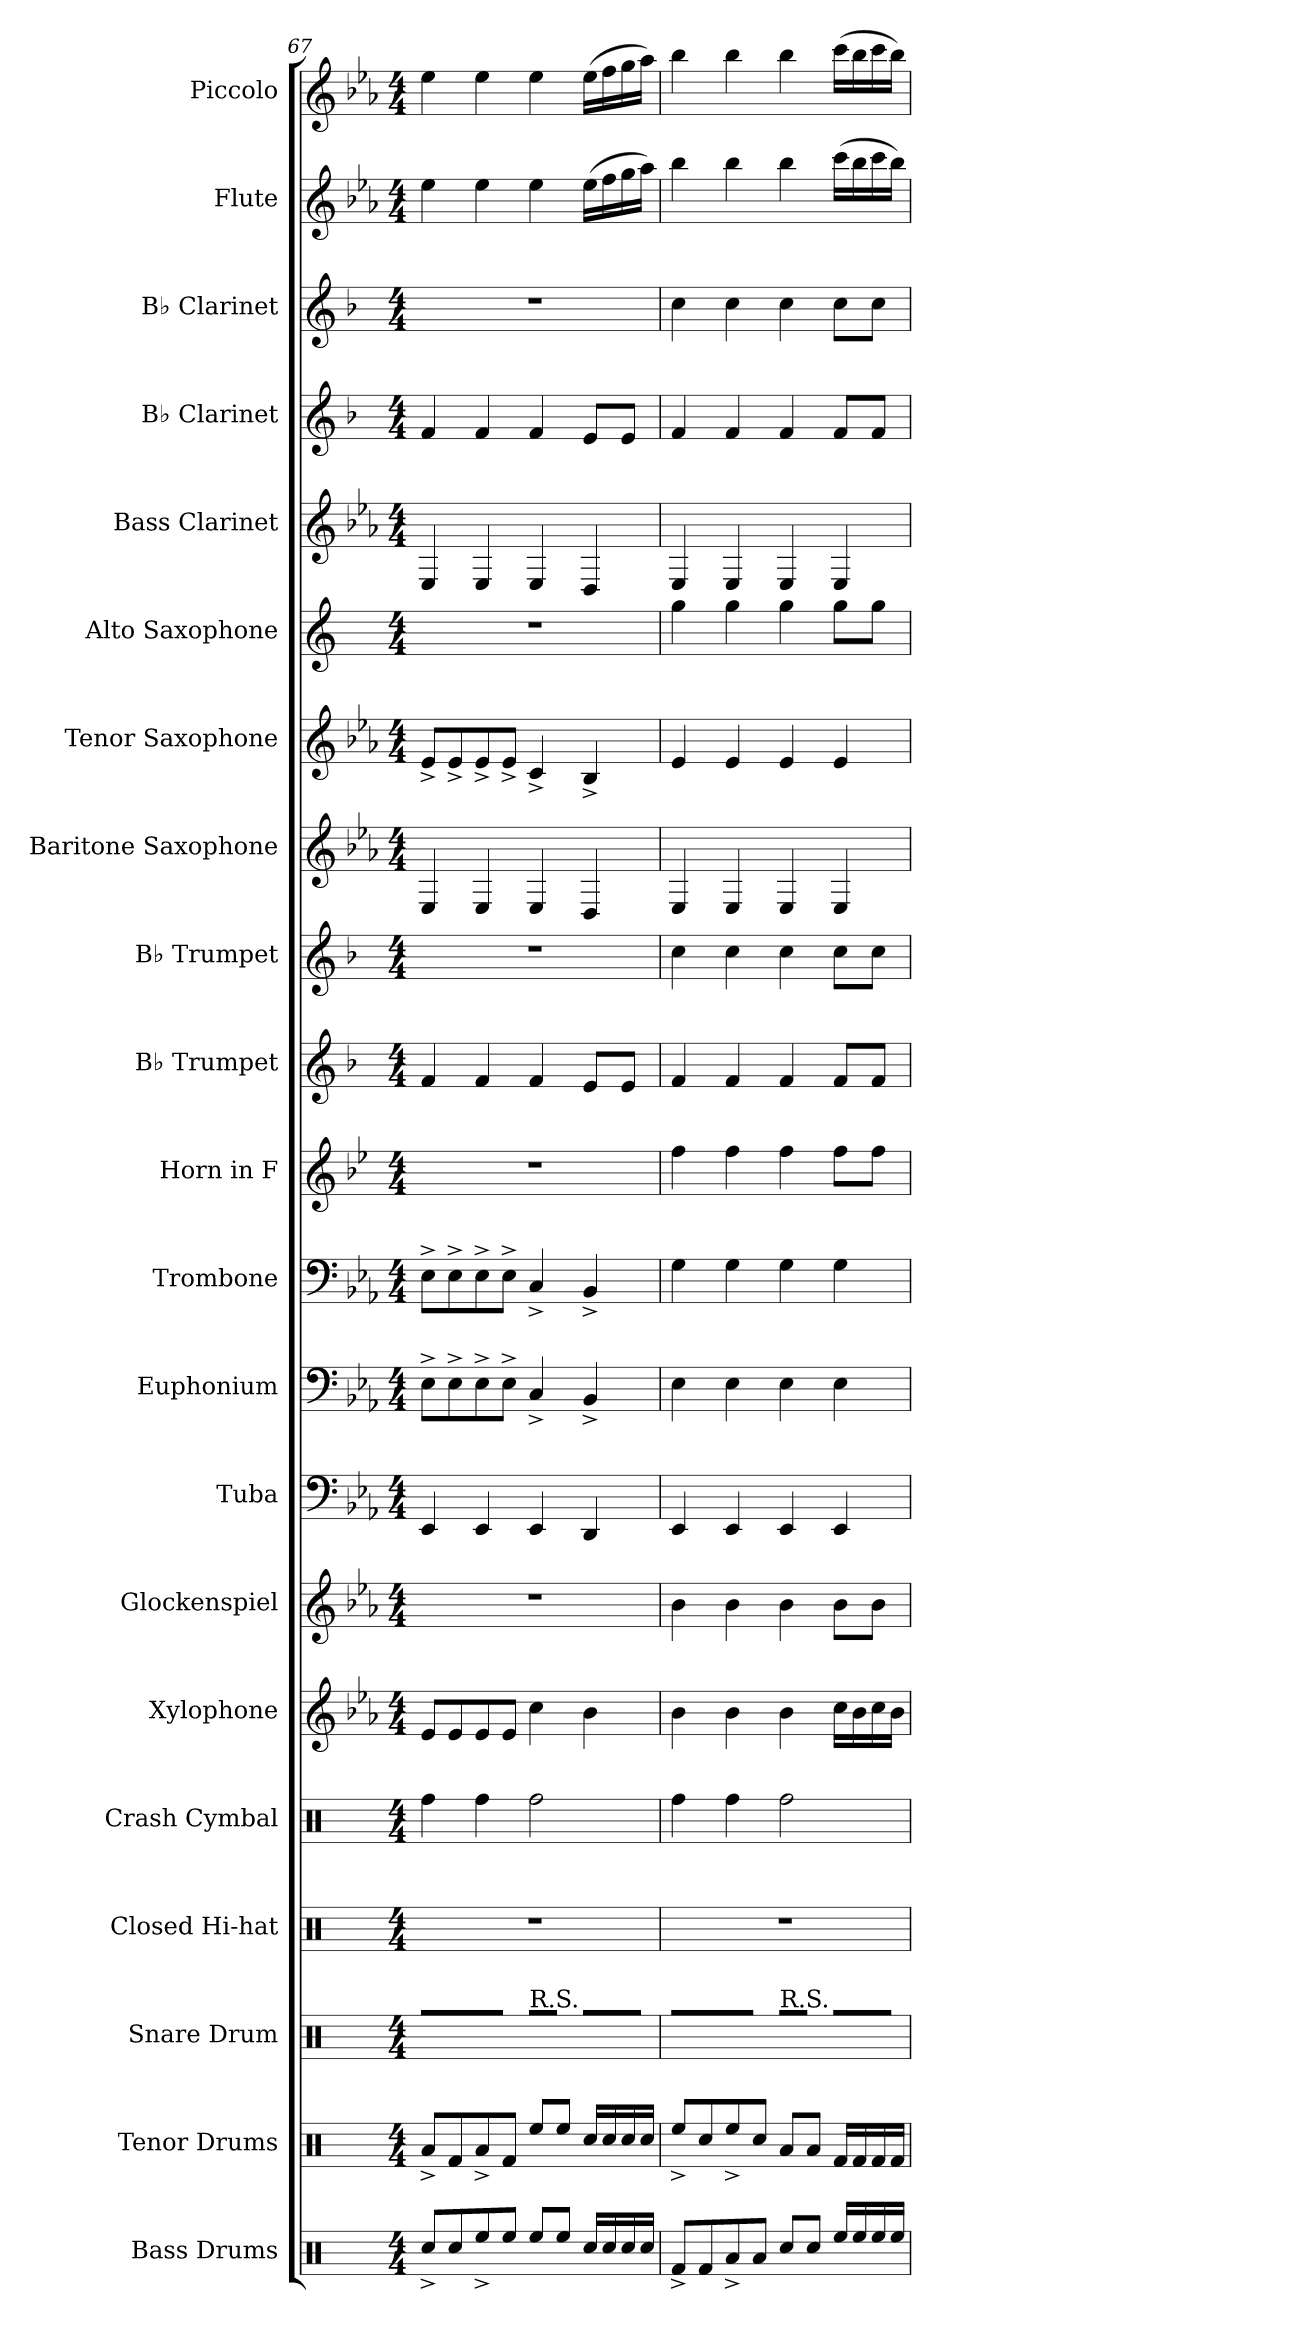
**kern	**kern	**kern	**kern	**kern	**kern	**kern	**kern	**kern	**kern	**kern	**kern	**kern	**kern	**kern	**kern	**kern	**kern	**kern	**kern	**kern
*part21	*part20	*part19	*part18	*part17	*part16	*part15	*part14	*part13	*part12	*part11	*part10	*part9	*part8	*part7	*part6	*part5	*part4	*part3	*part2	*part1
*staff21	*staff20	*staff19	*staff18	*staff17	*staff16	*staff15	*staff14	*staff13	*staff12	*staff11	*staff10	*staff9	*staff8	*staff7	*staff6	*staff5	*staff4	*staff3	*staff2	*staff1
*I"Bass Drums	*I"Tenor Drums	*I"Snare Drum	*I"Closed Hi-hat	*I"Crash Cymbal	*I"Xylophone	*I"Glockenspiel	*I"Tuba	*I"Euphonium	*I"Trombone	*I"Horn in F	*I"B♭ Trumpet	*I"B♭ Trumpet	*I"Baritone Saxophone	*I"Tenor Saxophone	*I"Alto Saxophone	*I"Bass Clarinet	*I"B♭ Clarinet	*I"B♭ Clarinet	*I"Flute	*I"Piccolo
*I'B.D.	*I'T.D.	*I'S.D.	*I'Hi-hat	*I'Cr. Cym.	*I'Xyl.	*I'Glk.	*I'Tba.	*I'Euph.	*I'Tbn.	*	*I'B♭ Tpt.	*I'B♭ Tpt.	*I'Bar. Sax.	*I'T. Sax.	*I'A. Sax.	*I'B. Cl.	*I'B♭ Cl.	*I'B♭ Cl.	*I'Fl.	*I'Picc.
!!LO:PB:g=z
*clefX	*clefX	*clefX	*clefX	*clefX	*clefG2	*clefG2	*clefF4	*clefF4	*clefF4	*clefG2	*clefG2	*clefG2	*clefG2	*clefG2	*clefG2	*clefG2	*clefG2	*clefG2	*clefG2	*clefG2
*	*	*	*	*	*ITrd-7c-12	*ITrd-14c-24	*	*	*	*ITrd4c7	*ITrd1c2	*ITrd1c2	*ITrd12c21	*ITrd8c14	*ITrd5c9	*ITrd8c14	*ITrd1c2	*ITrd1c2	*	*ITrd-7c-12
*k[]	*k[]	*k[]	*k[]	*k[]	*k[b-e-a-]	*k[b-e-a-]	*k[b-e-a-]	*k[b-e-a-]	*k[b-e-a-]	*k[b-e-a-]	*k[b-e-a-]	*k[b-e-a-]	*k[b-e-a-]	*k[b-e-a-]	*k[b-e-a-]	*k[b-e-a-]	*k[b-e-a-]	*k[b-e-a-]	*k[b-e-a-]	*k[b-e-a-]
*M4/4	*M4/4	*M4/4	*M4/4	*M4/4	*M4/4	*M4/4	*M4/4	*M4/4	*M4/4	*M4/4	*M4/4	*M4/4	*M4/4	*M4/4	*M4/4	*M4/4	*M4/4	*M4/4	*M4/4	*M4/4
=67	=67	=67	=67	=67	=67	=67	=67	=67	=67	=67	=67	=67	=67	=67	=67	=67	=67	=67	=67	=67
8Rcc^/L	8Ra^/L	8R^/L	1r	4Rff\	8ee-/L	1r	4EE-/	8E-^\L	8E-^\L	1r	4e-/	1r	4EE-/	8E-^/L	1r	4EE-/	4e-/	1r	4ee-\	4eee-\
8Rcc/	8Rf/	8R/	.	.	8ee-/	.	.	8E-^\	8E-^\	.	.	.	.	8E-^/	.	.	.	.	.	.
8Ree^/	8Ra^/	8R^/	.	4Rff\	8ee-/	.	4EE-/	8E-^\	8E-^\	.	4e-/	.	4EE-/	8E-^/	.	4EE-/	4e-/	.	4ee-\	4eee-\
8Ree/J	8Rf/J	8R/J	.	.	8ee-/J	.	.	8E-^\J	8E-^\J	.	.	.	.	8E-^/J	.	.	.	.	.	.
!	!	!LO:TX:a:t=R.S.	!	!	!	!	!	!	!	!	!	!	!	!	!	!	!	!	!	!
8Ree/L	8Ree/L	8R^^/L	.	2Rff\	4ccc\	.	4EE-/	4C^/	4C^/	.	4e-/	.	4EE-/	4C^/	.	4EE-/	4e-/	.	4ee-\	4eee-\
8Ree/J	8Ree/J	8R^^/J	.	.	.	.	.	.	.	.	.	.	.	.	.	.	.	.	.	.
16Rcc/LL	16Rcc/LL	16R/LL	.	.	4bb-\	.	4DD/	4BB-^/	4BB-^/	.	8d/L	.	4DD/	4BB-^/	.	4DD/	8d/L	.	(16ee-\LL	(16eee-\LL
16Rcc/	16Rcc/	16R/	.	.	.	.	.	.	.	.	.	.	.	.	.	.	.	.	16ff\	16fff\
16Rcc/	16Rcc/	16R/	.	.	.	.	.	.	.	.	8d/J	.	.	.	.	.	8d/J	.	16gg\	16ggg\
16Rcc/JJ	16Rcc/JJ	16R/JJ	.	.	.	.	.	.	.	.	.	.	.	.	.	.	.	.	16aa-\JJ)	16aaa-\JJ)
=68	=68	=68	=68	=68	=68	=68	=68	=68	=68	=68	=68	=68	=68	=68	=68	=68	=68	=68	=68	=68
8Rf^/L	8Ree^/L	8R^/L	1r	4Rff\	4bb-\	4bbb-\	4EE-/	4E-\	4G\	4b-\	4e-/	4b-\	4EE-/	4E-/	4b-\	4EE-/	4e-/	4b-\	4bb-\	4bbb-\
8Rf/	8Rcc/	8R/	.	.	.	.	.	.	.	.	.	.	.	.	.	.	.	.	.	.
8Ra^/	8Ree^/	8R^/	.	4Rff\	4bb-\	4bbb-\	4EE-/	4E-\	4G\	4b-\	4e-/	4b-\	4EE-/	4E-/	4b-\	4EE-/	4e-/	4b-\	4bb-\	4bbb-\
8Ra/J	8Rcc/J	8R/J	.	.	.	.	.	.	.	.	.	.	.	.	.	.	.	.	.	.
!	!	!LO:TX:a:t=R.S.	!	!	!	!	!	!	!	!	!	!	!	!	!	!	!	!	!	!
8Rcc/L	8Ra/L	8R^^/L	.	2Rff\	4bb-\	4bbb-\	4EE-/	4E-\	4G\	4b-\	4e-/	4b-\	4EE-/	4E-/	4b-\	4EE-/	4e-/	4b-\	4bb-\	4bbb-\
8Rcc/J	8Ra/J	8R^^/J	.	.	.	.	.	.	.	.	.	.	.	.	.	.	.	.	.	.
16Ree/LL	16Rf/LL	16R/LL	.	.	16ccc\LL	8bbb-\L	4EE-/	4E-\	4G\	8b-\L	8e-/L	8b-\L	4EE-/	4E-/	8b-\L	4EE-/	8e-/L	8b-\L	(16ccc\LL	(16cccc\LL
16Ree/	16Rf/	16R/	.	.	16bb-\	.	.	.	.	.	.	.	.	.	.	.	.	.	16bb-\	16bbb-\
16Ree/	16Rf/	16R/	.	.	16ccc\	8bbb-\J	.	.	.	8b-\J	8e-/J	8b-\J	.	.	8b-\J	.	8e-/J	8b-\J	16ccc\	16cccc\
16Ree/JJ	16Rf/JJ	16R/JJ	.	.	16bb-\JJ	.	.	.	.	.	.	.	.	.	.	.	.	.	16bb-\JJ)	16bbb-\JJ)
=	=	=	=	=	=	=	=	=	=	=	=	=	=	=	=	=	=	=	=	=
*-	*-	*-	*-	*-	*-	*-	*-	*-	*-	*-	*-	*-	*-	*-	*-	*-	*-	*-	*-	*-
